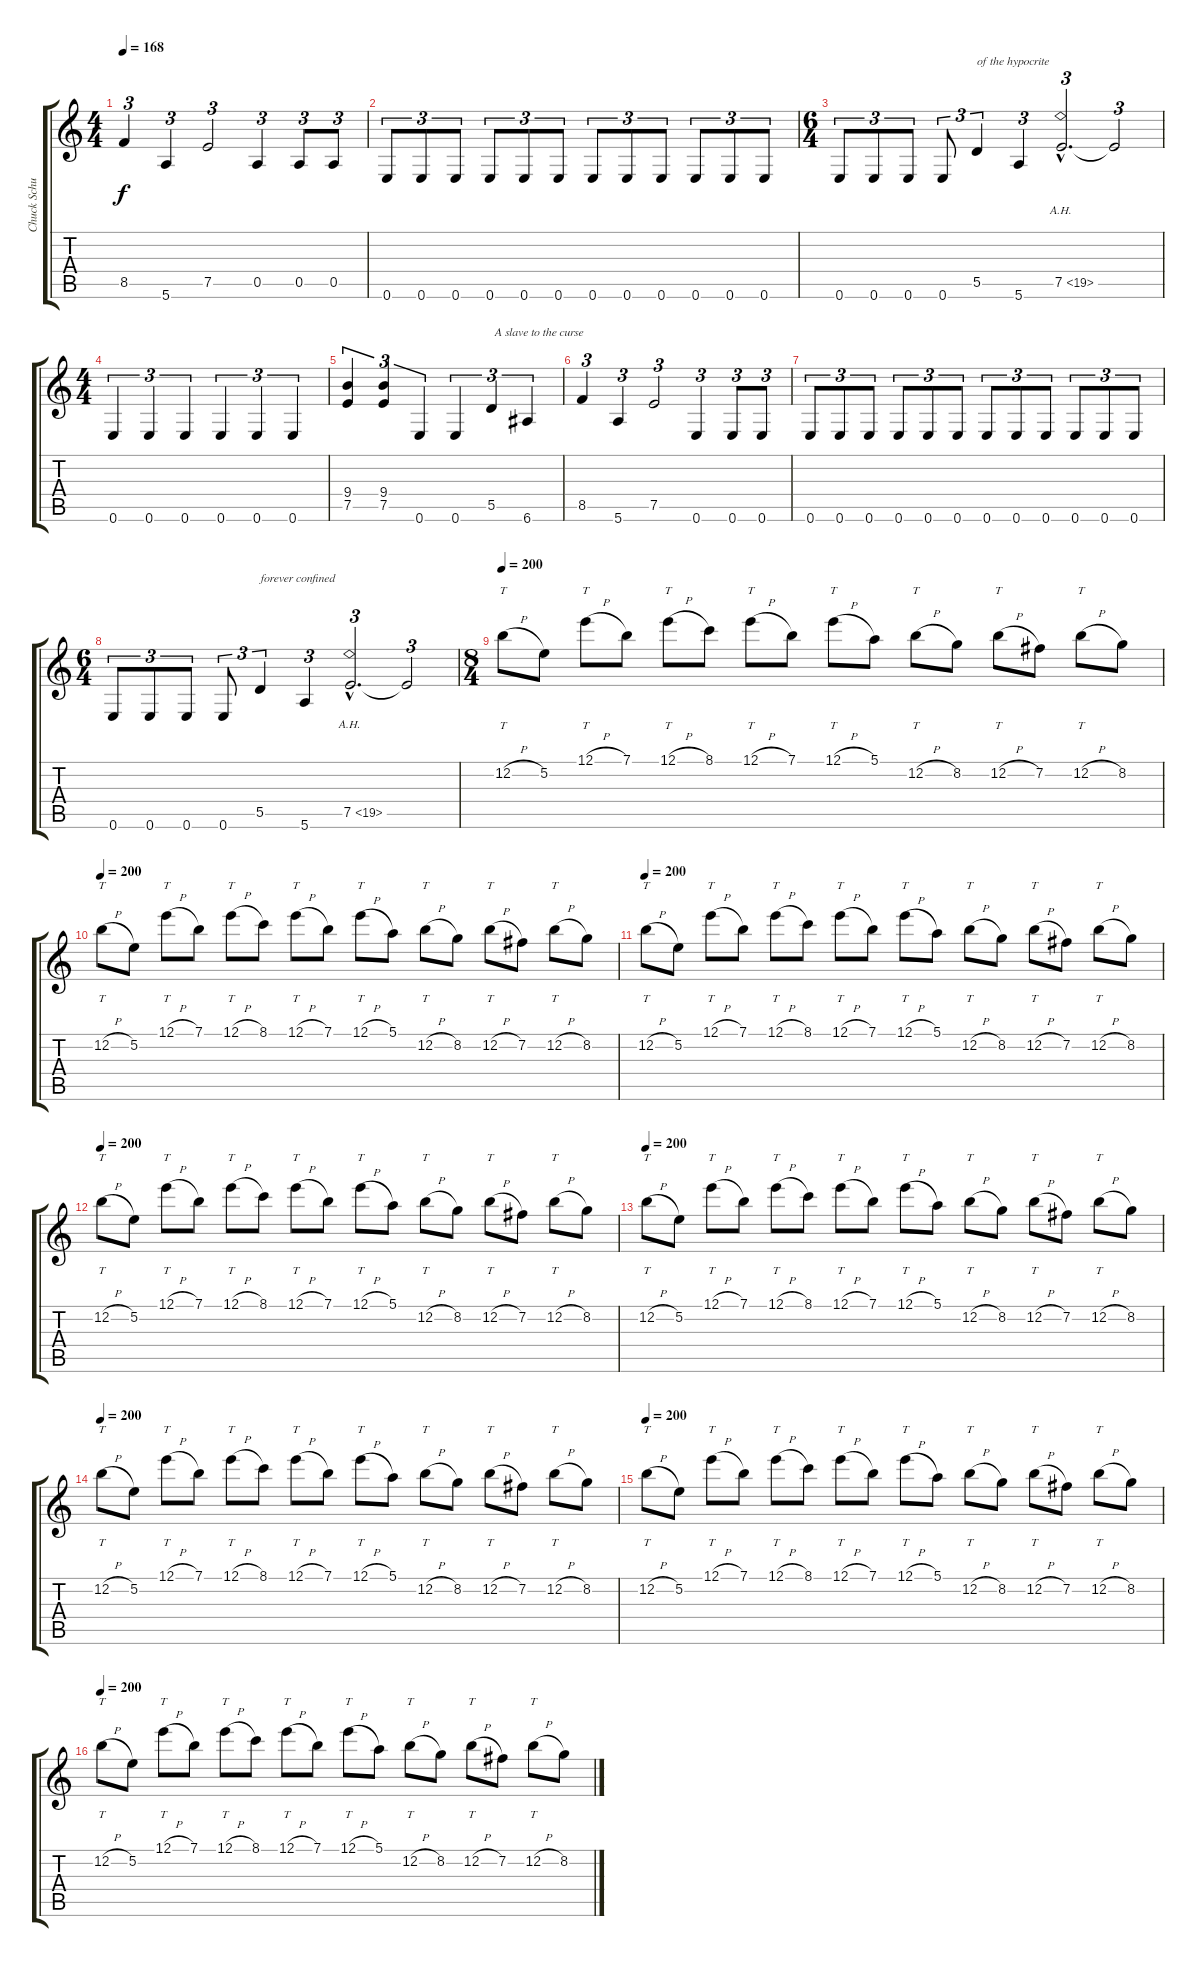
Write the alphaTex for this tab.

\track ("Chuck Schuldiner" "Chuck Schu") {instrument overdrivenguitar}
\staff {score tabs}
\tuning (E4 B3 G3 D3 A2 E2) {hide}
\ts (4 4)
\tempo 168
\clef g2
\ks c
8.5.4{tu (3 2) dy f} 5.6.4{tu (3 2)} 7.5.2{tu (3 2)} 0.5.4{tu (3 2)} 0.5.8{tu (3 2)} 0.5.8{tu (3 2)} |
0.6.8{tu (3 2)} 0.6.8{tu (3 2)} 0.6.8{tu (3 2)} 0.6.8{tu (3 2)} 0.6.8{tu (3 2)} 0.6.8{tu (3 2)} 0.6.8{tu (3 2)} 0.6.8{tu (3 2)} 0.6.8{tu (3 2)} 0.6.8{tu (3 2)} 0.6.8{tu (3 2)} 0.6.8{tu (3 2)} |
\ts (6 4)
0.6.8{tu (3 2)} 0.6.8{tu (3 2)} 0.6.8{tu (3 2)} 0.6.8{tu (3 2)} 5.5.4{tu (3 2) txt "of the hypocrite"} 5.6.4{tu (3 2)} 7.5{ah 12 hac}.2{d tu (3 2)} 7.5{t}.2{tu (3 2)} |
\ts (4 4)
0.6.4{tu (3 2)} 0.6.4{tu (3 2)} 0.6.4{tu (3 2)} 0.6.4{tu (3 2)} 0.6.4{tu (3 2)} 0.6.4{tu (3 2)} |
(9.4 7.5).4{tu (3 2)} (9.4 7.5).4{tu (3 2)} 0.6.4{tu (3 2)} 0.6.4{tu (3 2)} 5.5.4{tu (3 2) txt " A slave to the curse"} 6.6.4{tu (3 2)} |
8.5.4{tu (3 2)} 5.6.4{tu (3 2)} 7.5.2{tu (3 2)} 0.6.4{tu (3 2)} 0.6.8{tu (3 2)} 0.6.8{tu (3 2)} |
0.6.8{tu (3 2)} 0.6.8{tu (3 2)} 0.6.8{tu (3 2)} 0.6.8{tu (3 2)} 0.6.8{tu (3 2)} 0.6.8{tu (3 2)} 0.6.8{tu (3 2)} 0.6.8{tu (3 2)} 0.6.8{tu (3 2)} 0.6.8{tu (3 2)} 0.6.8{tu (3 2)} 0.6.8{tu (3 2)} |
\ts (6 4)
0.6.8{tu (3 2)} 0.6.8{tu (3 2)} 0.6.8{tu (3 2)} 0.6.8{tu (3 2)} 5.5.4{tu (3 2) txt "forever confined"} 5.6.4{tu (3 2)} 7.5{ah 12 hac}.2{d tu (3 2)} 7.5{t}.2{tu (3 2)} |
\ts (8 4)
\tempo 200
12.2{h}.8{tt} 5.2.8 12.1{h}.8{tt} 7.1.8 12.1{h}.8{tt} 8.1.8 12.1{h}.8{tt} 7.1.8 12.1{h}.8{tt} 5.1.8 12.2{h}.8{tt} 8.2.8 12.2{h}.8{tt} 7.2.8 12.2{h}.8{tt} 8.2.8 |
\tempo 200
12.2{h}.8{tt} 5.2.8 12.1{h}.8{tt} 7.1.8 12.1{h}.8{tt} 8.1.8 12.1{h}.8{tt} 7.1.8 12.1{h}.8{tt} 5.1.8 12.2{h}.8{tt} 8.2.8 12.2{h}.8{tt} 7.2.8 12.2{h}.8{tt} 8.2.8 |
\tempo 200
12.2{h}.8{tt} 5.2.8 12.1{h}.8{tt} 7.1.8 12.1{h}.8{tt} 8.1.8 12.1{h}.8{tt} 7.1.8 12.1{h}.8{tt} 5.1.8 12.2{h}.8{tt} 8.2.8 12.2{h}.8{tt} 7.2.8 12.2{h}.8{tt} 8.2.8 |
\tempo 200
12.2{h}.8{tt} 5.2.8 12.1{h}.8{tt} 7.1.8 12.1{h}.8{tt} 8.1.8 12.1{h}.8{tt} 7.1.8 12.1{h}.8{tt} 5.1.8 12.2{h}.8{tt} 8.2.8 12.2{h}.8{tt} 7.2.8 12.2{h}.8{tt} 8.2.8 |
\tempo 200
12.2{h}.8{tt} 5.2.8 12.1{h}.8{tt} 7.1.8 12.1{h}.8{tt} 8.1.8 12.1{h}.8{tt} 7.1.8 12.1{h}.8{tt} 5.1.8 12.2{h}.8{tt} 8.2.8 12.2{h}.8{tt} 7.2.8 12.2{h}.8{tt} 8.2.8 |
\tempo 200
12.2{h}.8{tt} 5.2.8 12.1{h}.8{tt} 7.1.8 12.1{h}.8{tt} 8.1.8 12.1{h}.8{tt} 7.1.8 12.1{h}.8{tt} 5.1.8 12.2{h}.8{tt} 8.2.8 12.2{h}.8{tt} 7.2.8 12.2{h}.8{tt} 8.2.8 |
\tempo 200
12.2{h}.8{tt} 5.2.8 12.1{h}.8{tt} 7.1.8 12.1{h}.8{tt} 8.1.8 12.1{h}.8{tt} 7.1.8 12.1{h}.8{tt} 5.1.8 12.2{h}.8{tt} 8.2.8 12.2{h}.8{tt} 7.2.8 12.2{h}.8{tt} 8.2.8 |
\tempo 200
12.2{h}.8{tt} 5.2.8 12.1{h}.8{tt} 7.1.8 12.1{h}.8{tt} 8.1.8 12.1{h}.8{tt} 7.1.8 12.1{h}.8{tt} 5.1.8 12.2{h}.8{tt} 8.2.8 12.2{h}.8{tt} 7.2.8 12.2{h}.8{tt} 8.2.8
